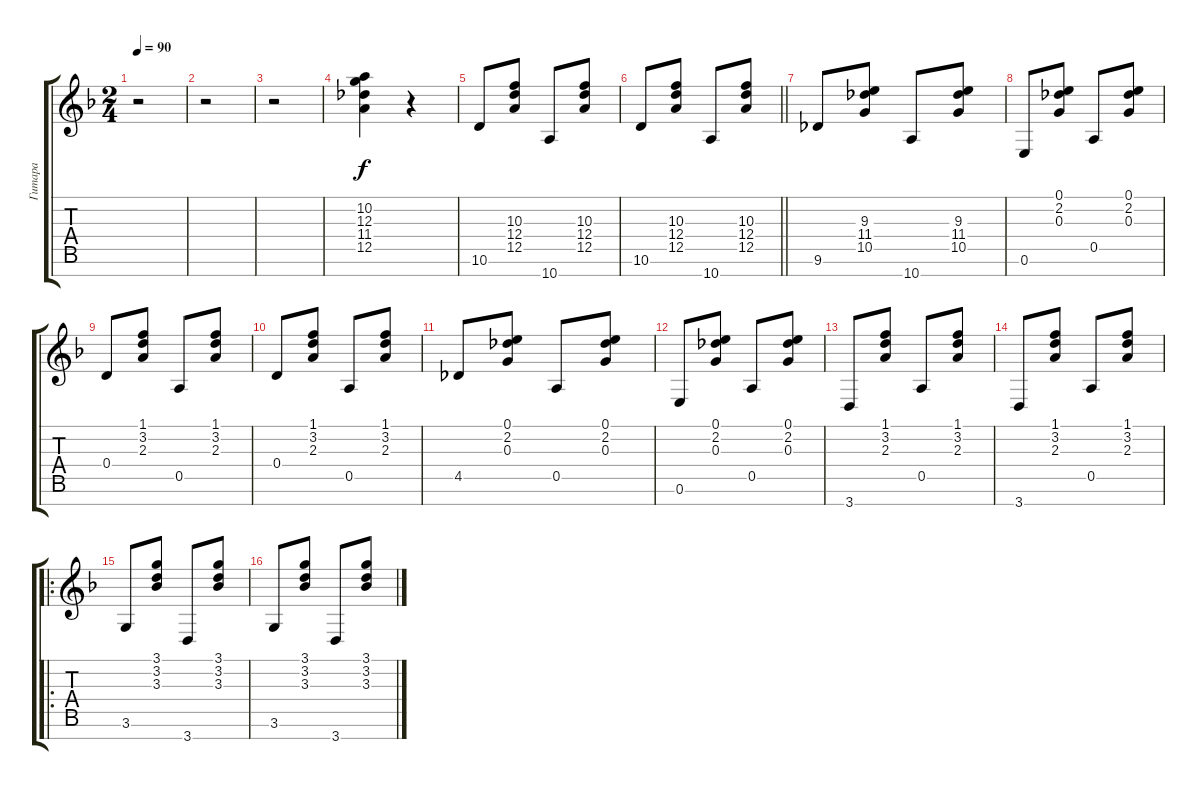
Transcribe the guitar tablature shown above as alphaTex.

\track ("Гитара" "Гитара") {instrument acousticguitarnylon}
\staff {score tabs}
\tuning (E4 B3 G3 D3 A2 E2 B1) {hide}
\ts (2 4)
\tempo 90
\clef g2
\ks f
r.2{dy f} |
r.2 |
r.2 |
(10.2 12.3 11.4 12.5).4 r.4 |
10.6.8 (10.3 12.4 12.5).8 10.7.8 (10.3 12.4 12.5).8 |
\barLineRight lightlight
10.6.8 (10.3 12.4 12.5).8 10.7.8 (10.3 12.4 12.5).8 |
9.6.8 (9.3 11.4 10.5).8 10.7.8 (9.3 11.4 10.5).8 |
0.6.8 (0.1 2.2 0.3).8 0.5.8 (0.1 2.2 0.3).8 |
0.4.8 (1.1 3.2 2.3).8 0.5.8 (1.1 3.2 2.3).8 |
0.4.8 (1.1 3.2 2.3).8 0.5.8 (1.1 3.2 2.3).8 |
4.5.8 (0.1 2.2 0.3).8 0.5.8 (0.1 2.2 0.3).8 |
0.6.8 (0.1 2.2 0.3).8 0.5.8 (0.1 2.2 0.3).8 |
3.7.8 (1.1 3.2 2.3).8 0.5.8 (1.1 3.2 2.3).8 |
3.7.8 (1.1 3.2 2.3).8 0.5.8 (1.1 3.2 2.3).8 |
\ro
3.6.8 (3.1 3.2 3.3).8 3.7.8 (3.1 3.2 3.3).8 |
3.6.8 (3.1 3.2 3.3).8 3.7.8 (3.1 3.2 3.3).8
